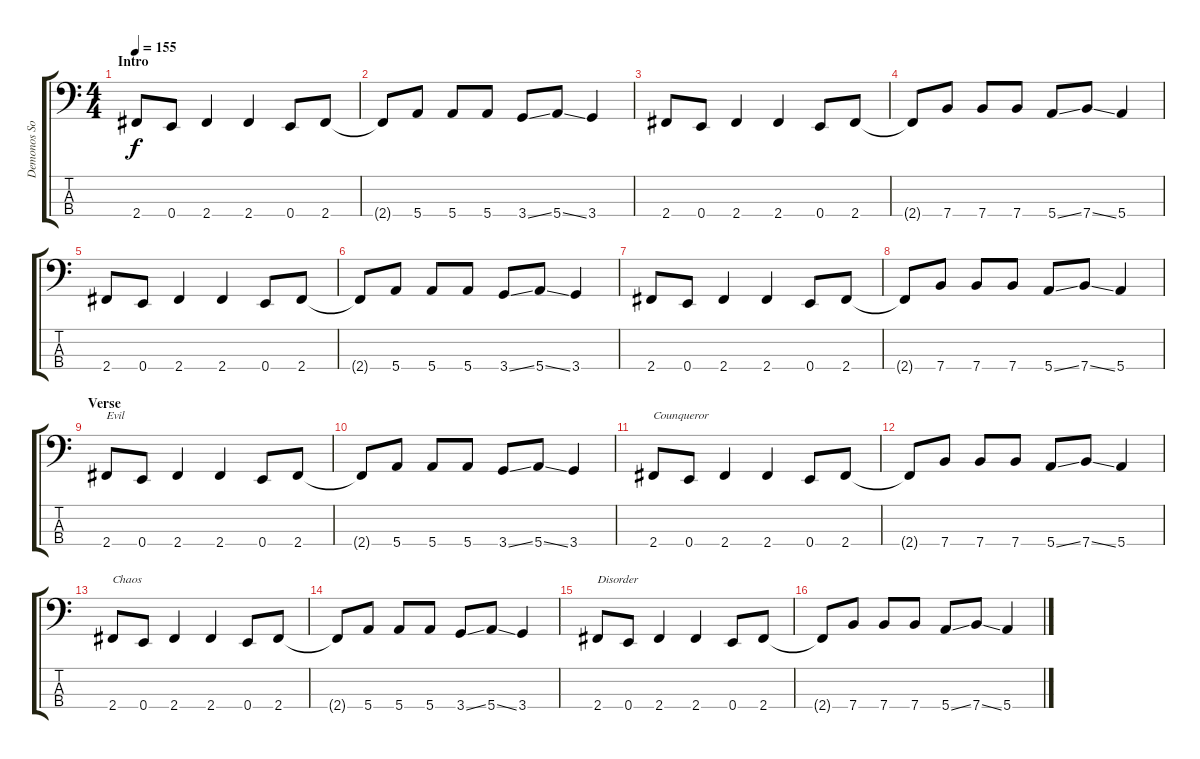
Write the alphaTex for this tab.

\track ("Demonos Sova" "Demonos So") {instrument electricbasspick}
\staff {score tabs}
\tuning (G2 D2 A1 E1) {hide}
\ts (4 4)
\section ("" "Intro")
\tempo 155
\clef f4
\ks c
2.4.8{dy f instrument electricbasspick} 0.4.8 2.4.4 2.4.4 0.4.8 2.4.8 |
2.4{t}.8 5.4.8 5.4.8 5.4.8 3.4{ss}.8 5.4{ss}.8 3.4.4 |
2.4.8 0.4.8 2.4.4 2.4.4 0.4.8 2.4.8 |
2.4{t}.8 7.4.8 7.4.8 7.4.8 5.4{ss}.8 7.4{ss}.8 5.4.4 |
2.4.8 0.4.8 2.4.4 2.4.4 0.4.8 2.4.8 |
2.4{t}.8 5.4.8 5.4.8 5.4.8 3.4{ss}.8 5.4{ss}.8 3.4.4 |
2.4.8 0.4.8 2.4.4 2.4.4 0.4.8 2.4.8 |
2.4{t}.8 7.4.8 7.4.8 7.4.8 5.4{ss}.8 7.4{ss}.8 5.4.4 |
\section ("" "Verse")
2.4.8{txt "Evil"} 0.4.8 2.4.4 2.4.4 0.4.8 2.4.8 |
2.4{t}.8 5.4.8 5.4.8 5.4.8 3.4{ss}.8 5.4{ss}.8 3.4.4 |
2.4.8{txt "Counqueror"} 0.4.8 2.4.4 2.4.4 0.4.8 2.4.8 |
2.4{t}.8 7.4.8 7.4.8 7.4.8 5.4{ss}.8 7.4{ss}.8 5.4.4 |
2.4.8{txt "Chaos"} 0.4.8 2.4.4 2.4.4 0.4.8 2.4.8 |
2.4{t}.8 5.4.8 5.4.8 5.4.8 3.4{ss}.8 5.4{ss}.8 3.4.4 |
2.4.8{txt "Disorder"} 0.4.8 2.4.4 2.4.4 0.4.8 2.4.8 |
2.4{t}.8 7.4.8 7.4.8 7.4.8 5.4{ss}.8 7.4{ss}.8 5.4.4
